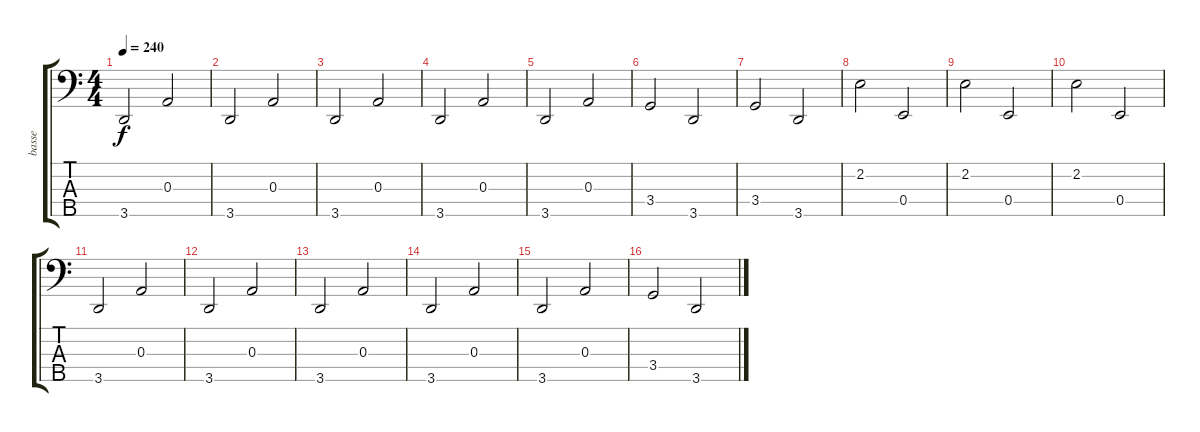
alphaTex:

\track ("basse" "basse") {instrument acousticguitarnylon}
\staff {score tabs}
\tuning (G2 D2 A1 E1 B0) {hide}
\ts (4 4)
\tempo 240
\clef f4
\ks c
3.5.2{dy f} 0.3.2 |
3.5.2 0.3.2 |
3.5.2 0.3.2 |
3.5.2 0.3.2 |
3.5.2 0.3.2 |
3.4.2 3.5.2 |
3.4.2 3.5.2 |
2.2.2 0.4.2 |
2.2.2 0.4.2 |
2.2.2 0.4.2 |
3.5.2 0.3.2 |
3.5.2 0.3.2 |
3.5.2 0.3.2 |
3.5.2 0.3.2 |
3.5.2 0.3.2 |
3.4.2 3.5.2
